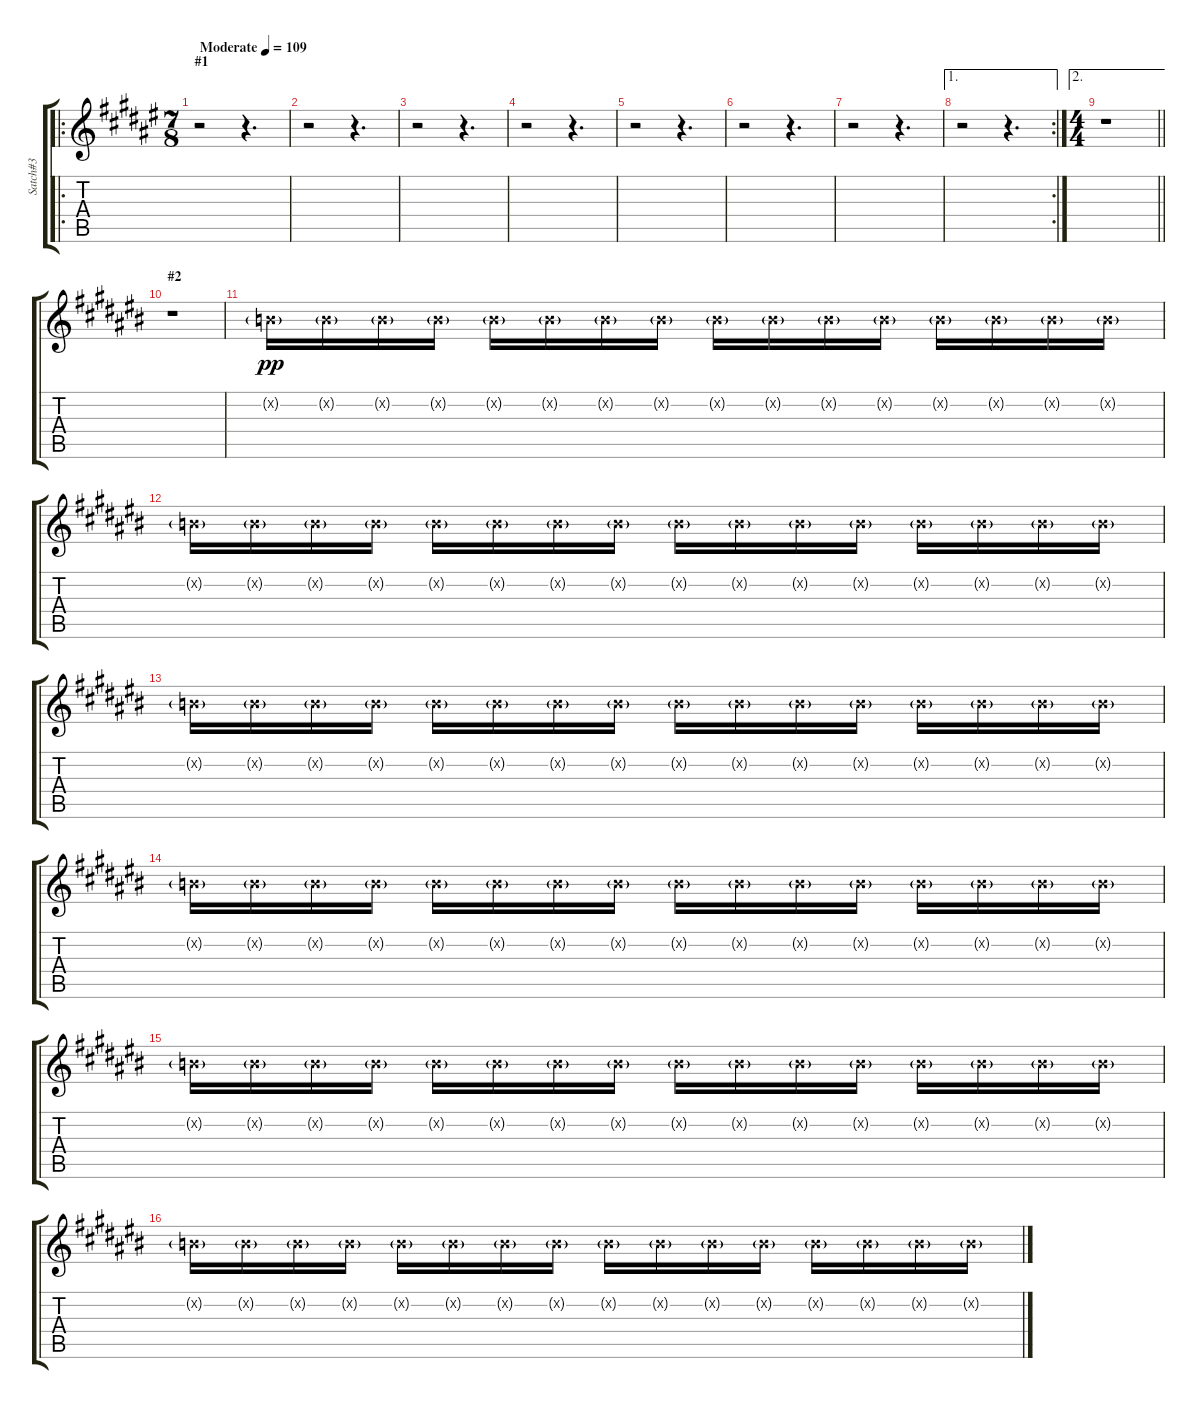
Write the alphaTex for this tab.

\track ("Satch#3" "Satch#3") {instrument electricguitarjazz}
\staff {score tabs}
\tuning (E4 B3 G3 D3 A2 E2) {hide}
\ro
\ts (7 8)
\section ("" "#1")
\tempo (109 "Moderate")
\clef g2
\ks f#
r.2{dy pp instrument electricguitarjazz} r.4{d} |
r.2 r.4{d} |
r.2 r.4{d} |
r.2 r.4{d} |
r.2 r.4{d} |
r.2 r.4{d} |
r.2 r.4{d} |
\ae 1
\rc 2
r.2 r.4{d} |
\ae 2
\ts (4 4)
\barLineRight lightlight
r.1 |
\section ("" "#2")
\ks c#
r.1 |
0.2{g x}.16 0.2{g x}.16 0.2{g x}.16 0.2{g x}.16 0.2{g x}.16 0.2{g x}.16 0.2{g x}.16 0.2{g x}.16 0.2{g x}.16 0.2{g x}.16 0.2{g x}.16 0.2{g x}.16 0.2{g x}.16 0.2{g x}.16 0.2{g x}.16 0.2{g x}.16 |
0.2{g x}.16 0.2{g x}.16 0.2{g x}.16 0.2{g x}.16 0.2{g x}.16 0.2{g x}.16 0.2{g x}.16 0.2{g x}.16 0.2{g x}.16 0.2{g x}.16 0.2{g x}.16 0.2{g x}.16 0.2{g x}.16 0.2{g x}.16 0.2{g x}.16 0.2{g x}.16 |
0.2{g x}.16 0.2{g x}.16 0.2{g x}.16 0.2{g x}.16 0.2{g x}.16 0.2{g x}.16 0.2{g x}.16 0.2{g x}.16 0.2{g x}.16 0.2{g x}.16 0.2{g x}.16 0.2{g x}.16 0.2{g x}.16 0.2{g x}.16 0.2{g x}.16 0.2{g x}.16 |
0.2{g x}.16 0.2{g x}.16 0.2{g x}.16 0.2{g x}.16 0.2{g x}.16 0.2{g x}.16 0.2{g x}.16 0.2{g x}.16 0.2{g x}.16 0.2{g x}.16 0.2{g x}.16 0.2{g x}.16 0.2{g x}.16 0.2{g x}.16 0.2{g x}.16 0.2{g x}.16 |
0.2{g x}.16 0.2{g x}.16 0.2{g x}.16 0.2{g x}.16 0.2{g x}.16 0.2{g x}.16 0.2{g x}.16 0.2{g x}.16 0.2{g x}.16 0.2{g x}.16 0.2{g x}.16 0.2{g x}.16 0.2{g x}.16 0.2{g x}.16 0.2{g x}.16 0.2{g x}.16 |
0.2{g x}.16 0.2{g x}.16 0.2{g x}.16 0.2{g x}.16 0.2{g x}.16 0.2{g x}.16 0.2{g x}.16 0.2{g x}.16 0.2{g x}.16 0.2{g x}.16 0.2{g x}.16 0.2{g x}.16 0.2{g x}.16 0.2{g x}.16 0.2{g x}.16 0.2{g x}.16
